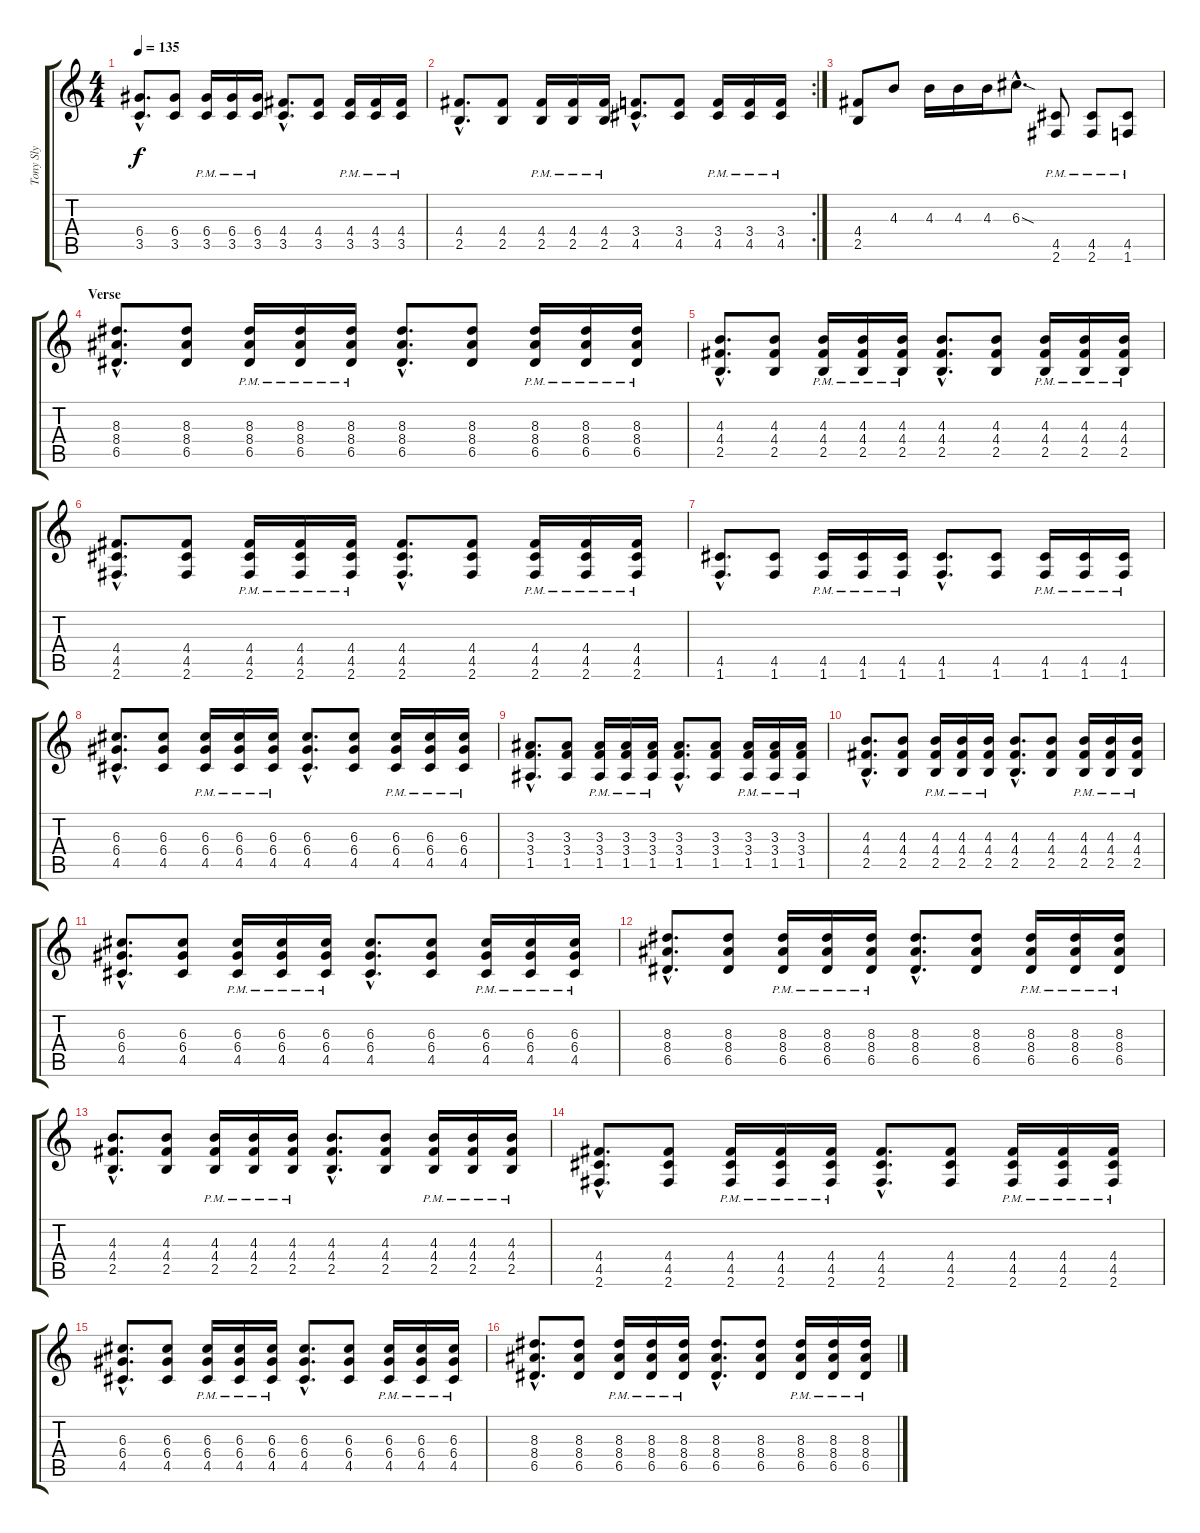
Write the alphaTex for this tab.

\track ("Tony Sly" "Tony Sly") {instrument overdrivenguitar}
\staff {score tabs}
\tuning (E4 B3 G3 D3 A2 E2) {hide}
\ts (4 4)
\tempo 135
\clef g2
\ks c
(6.4{hac} 3.5{hac}).8{d dy f} (6.4 3.5).8 (6.4{pm} 3.5{pm}).16 (6.4{pm} 3.5{pm}).16 (6.4{pm} 3.5{pm}).16 (4.4{hac} 3.5{hac}).8{d} (4.4 3.5).8 (4.4{pm} 3.5{pm}).16 (4.4{pm} 3.5{pm}).16 (4.4{pm} 3.5{pm}).16 |
\rc 2
(4.4{hac} 2.5{hac}).8{d} (4.4 2.5).8 (4.4{pm} 2.5{pm}).16 (4.4{pm} 2.5{pm}).16 (4.4{pm} 2.5{pm}).16 (3.4{hac} 4.5{hac}).8{d} (3.4 4.5).8 (3.4{pm} 4.5{pm}).16 (3.4{pm} 4.5{pm}).16 (3.4{pm} 4.5{pm}).16 |
(4.4 2.5).8 4.3.8 4.3.16 4.3.16 4.3.16 6.3{sod hac}.8{d} (4.5{pm} 2.6{pm}).8 (4.5{pm} 2.6{pm}).8 (4.5{pm} 1.6{pm}).8 |
\section ("" "Verse")
(8.3{hac} 8.4{hac} 6.5{hac}).8{d} (8.3 8.4 6.5).8 (8.3{pm} 8.4{pm} 6.5{pm}).16 (8.3{pm} 8.4{pm} 6.5{pm}).16 (8.3{pm} 8.4{pm} 6.5{pm}).16 (8.3{hac} 8.4{hac} 6.5{hac}).8{d} (8.3 8.4 6.5).8 (8.3{pm} 8.4{pm} 6.5{pm}).16 (8.3{pm} 8.4{pm} 6.5{pm}).16 (8.3{pm} 8.4{pm} 6.5{pm}).16 |
(4.3{hac} 4.4{hac} 2.5{hac}).8{d} (4.3 4.4 2.5).8 (4.3 4.4{pm} 2.5{pm}).16 (4.3{pm} 4.4{pm} 2.5{pm}).16 (4.3{pm} 4.4{pm} 2.5{pm}).16 (4.3{hac} 4.4{hac} 2.5{hac}).8{d} (4.3 4.4 2.5).8 (4.3{pm} 4.4{pm} 2.5{pm}).16 (4.3{pm} 4.4{pm} 2.5{pm}).16 (4.3{pm} 4.4{pm} 2.5{pm}).16 |
(4.4{hac} 4.5{hac} 2.6{hac}).8{d} (4.4 4.5 2.6).8 (4.4{pm} 4.5{pm} 2.6{pm}).16 (4.4{pm} 4.5{pm} 2.6{pm}).16 (4.4{pm} 4.5{pm} 2.6{pm}).16 (4.4{hac} 4.5{hac} 2.6{hac}).8{d} (4.4 4.5 2.6).8 (4.4{pm} 4.5{pm} 2.6{pm}).16 (4.4{pm} 4.5{pm} 2.6{pm}).16 (4.4{pm} 4.5{pm} 2.6{pm}).16 |
(4.5{hac} 1.6{hac}).8{d} (4.5 1.6).8 (4.5{pm} 1.6{pm}).16 (4.5{pm} 1.6{pm}).16 (4.5{pm} 1.6{pm}).16 (4.5{hac} 1.6{hac}).8{d} (4.5 1.6).8 (4.5{pm} 1.6{pm}).16 (4.5{pm} 1.6{pm}).16 (4.5{pm} 1.6{pm}).16 |
(6.3{hac} 6.4{hac} 4.5{hac}).8{d} (6.3 6.4 4.5).8 (6.3{pm} 6.4{pm} 4.5{pm}).16 (6.3{pm} 6.4{pm} 4.5{pm}).16 (6.3{pm} 6.4{pm} 4.5{pm}).16 (6.3{hac} 6.4{hac} 4.5{hac}).8{d} (6.3 6.4 4.5).8 (6.3{pm} 6.4{pm} 4.5{pm}).16 (6.3{pm} 6.4{pm} 4.5{pm}).16 (6.3{pm} 6.4{pm} 4.5{pm}).16 |
(3.3{hac} 3.4{hac} 1.5{hac}).8{d} (3.3 3.4 1.5).8 (3.3{pm} 3.4{pm} 1.5{pm}).16 (3.3{pm} 3.4{pm} 1.5{pm}).16 (3.3{pm} 3.4{pm} 1.5{pm}).16 (3.3{hac} 3.4{hac} 1.5{hac}).8{d} (3.3 3.4 1.5).8 (3.3{pm} 3.4{pm} 1.5{pm}).16 (3.3{pm} 3.4{pm} 1.5{pm}).16 (3.3{pm} 3.4{pm} 1.5{pm}).16 |
(4.3{hac} 4.4{hac} 2.5{hac}).8{d} (4.3 4.4 2.5).8 (4.3 4.4{pm} 2.5{pm}).16 (4.3{pm} 4.4{pm} 2.5{pm}).16 (4.3{pm} 4.4{pm} 2.5{pm}).16 (4.3{hac} 4.4{hac} 2.5{hac}).8{d} (4.3 4.4 2.5).8 (4.3{pm} 4.4{pm} 2.5{pm}).16 (4.3{pm} 4.4{pm} 2.5{pm}).16 (4.3{pm} 4.4{pm} 2.5{pm}).16 |
(6.3{hac} 6.4{hac} 4.5{hac}).8{d} (6.3 6.4 4.5).8 (6.3{pm} 6.4{pm} 4.5{pm}).16 (6.3{pm} 6.4{pm} 4.5{pm}).16 (6.3{pm} 6.4{pm} 4.5{pm}).16 (6.3{hac} 6.4{hac} 4.5{hac}).8{d} (6.3 6.4 4.5).8 (6.3{pm} 6.4{pm} 4.5{pm}).16 (6.3{pm} 6.4{pm} 4.5{pm}).16 (6.3{pm} 6.4{pm} 4.5{pm}).16 |
(8.3{hac} 8.4{hac} 6.5{hac}).8{d} (8.3 8.4 6.5).8 (8.3{pm} 8.4{pm} 6.5{pm}).16 (8.3{pm} 8.4{pm} 6.5{pm}).16 (8.3{pm} 8.4{pm} 6.5{pm}).16 (8.3{hac} 8.4{hac} 6.5{hac}).8{d} (8.3 8.4 6.5).8 (8.3{pm} 8.4{pm} 6.5{pm}).16 (8.3{pm} 8.4{pm} 6.5{pm}).16 (8.3{pm} 8.4{pm} 6.5{pm}).16 |
(4.3{hac} 4.4{hac} 2.5{hac}).8{d} (4.3 4.4 2.5).8 (4.3 4.4{pm} 2.5{pm}).16 (4.3{pm} 4.4{pm} 2.5{pm}).16 (4.3{pm} 4.4{pm} 2.5{pm}).16 (4.3{hac} 4.4{hac} 2.5{hac}).8{d} (4.3 4.4 2.5).8 (4.3{pm} 4.4{pm} 2.5{pm}).16 (4.3{pm} 4.4{pm} 2.5{pm}).16 (4.3{pm} 4.4{pm} 2.5{pm}).16 |
(4.4{hac} 4.5{hac} 2.6{hac}).8{d} (4.4 4.5 2.6).8 (4.4{pm} 4.5{pm} 2.6{pm}).16 (4.4{pm} 4.5{pm} 2.6{pm}).16 (4.4{pm} 4.5{pm} 2.6{pm}).16 (4.4{hac} 4.5{hac} 2.6{hac}).8{d} (4.4 4.5 2.6).8 (4.4{pm} 4.5{pm} 2.6{pm}).16 (4.4{pm} 4.5{pm} 2.6{pm}).16 (4.4{pm} 4.5{pm} 2.6{pm}).16 |
(6.3{hac} 6.4{hac} 4.5{hac}).8{d} (6.3 6.4 4.5).8 (6.3{pm} 6.4{pm} 4.5{pm}).16 (6.3{pm} 6.4{pm} 4.5{pm}).16 (6.3{pm} 6.4{pm} 4.5{pm}).16 (6.3{hac} 6.4{hac} 4.5{hac}).8{d} (6.3 6.4 4.5).8 (6.3{pm} 6.4{pm} 4.5{pm}).16 (6.3{pm} 6.4{pm} 4.5{pm}).16 (6.3{pm} 6.4{pm} 4.5{pm}).16 |
(8.3{hac} 8.4{hac} 6.5{hac}).8{d} (8.3 8.4 6.5).8 (8.3{pm} 8.4{pm} 6.5{pm}).16 (8.3{pm} 8.4{pm} 6.5{pm}).16 (8.3{pm} 8.4{pm} 6.5{pm}).16 (8.3{hac} 8.4{hac} 6.5{hac}).8{d} (8.3 8.4 6.5).8 (8.3{pm} 8.4{pm} 6.5{pm}).16 (8.3{pm} 8.4{pm} 6.5{pm}).16 (8.3{pm} 8.4{pm} 6.5{pm}).16
